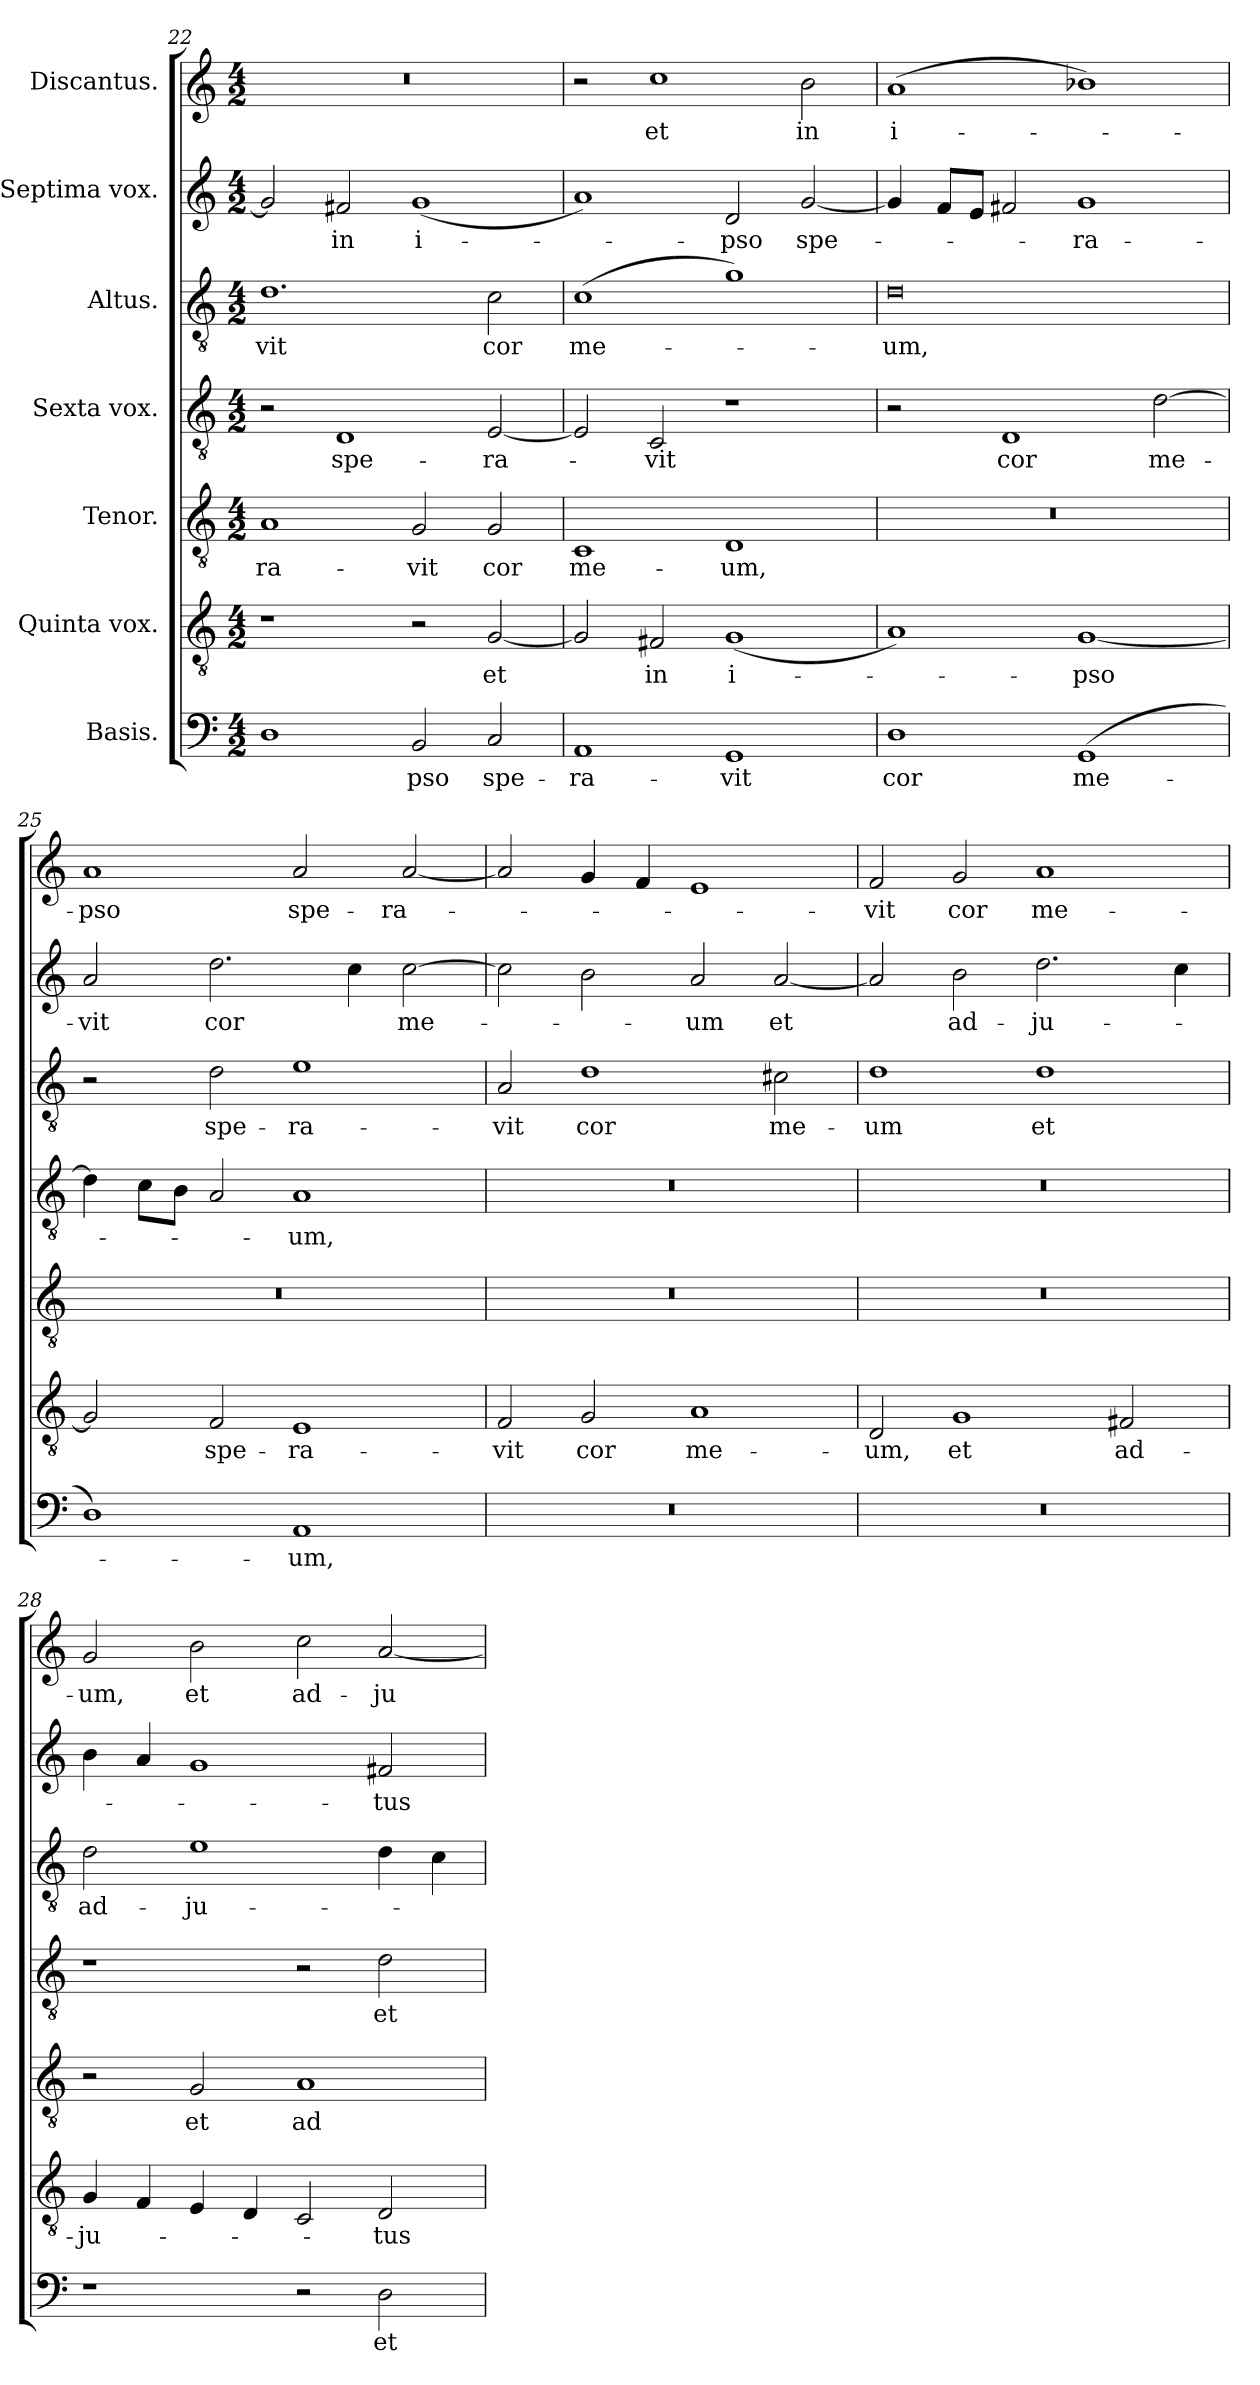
**kern	**text	**kern	**text	**kern	**text	**kern	**text	**kern	**text	**kern	**text	**kern	**text
*part7	*part7	*part6	*part6	*part5	*part5	*part4	*part4	*part3	*part3	*part2	*part2	*part1	*part1
*staff7	*staff7	*staff6	*staff6	*staff5	*staff5	*staff4	*staff4	*staff3	*staff3	*staff2	*staff2	*staff1	*staff1
*I"Basis.	*	*I"Quinta vox.	*	*I"Tenor.	*	*I"Sexta vox.	*	*I"Altus.	*	*I"Septima vox.	*	*I"Discantus.	*
*clefF4	*	*clefGv2	*	*clefGv2	*	*clefGv2	*	*clefGv2	*	*clefG2	*	*clefG2	*
*k[]	*	*k[]	*	*k[]	*	*k[]	*	*k[]	*	*k[]	*	*k[]	*
*M4/2	*	*M4/2	*	*M4/2	*	*M4/2	*	*M4/2	*	*M4/2	*	*M4/2	*
=22	=22	=22	=22	=22	=22	=22	=22	=22	=22	=22	=22	=22	=22
!	!	!	!	!	!LO:LY:b	!	!	!	!LO:LY:b	!	!	!	!
1D	.	1r	.	1A	-ra-	2r	.	1.d	-vit	2g/]	.	0r	.
!	!	!	!	!	!	!	!LO:LY:b	!	!	!	!LO:LY:b	!	!
.	.	.	.	.	.	1D	spe-	.	.	2f#X/	in	.	.
!	!LO:LY:b	!	!	!	!LO:LY:b	!	!	!	!	!	!LO:LY:b	!	!
2BB/	-pso	2r	.	2G/	-vit	.	.	.	.	(>1g	i-	.	.
!	!LO:LY:b	!	!LO:LY:b	!	!LO:LY:b	!	!LO:LY:b	!	!LO:LY:b	!	!	!	!
2C/	spe-	[2G/	et	2G/	cor	[2E/	-ra-	2c\	cor	.	.	.	.
=23	=23	=23	=23	=23	=23	=23	=23	=23	=23	=23	=23	=23	=23
!	!LO:LY:b	!	!	!	!LO:LY:b	!	!	!	!LO:LY:b	!	!	!	!
1AA	-ra-	2G/]	.	1C	me-	2E/]	.	(1c	me-	1a)	.	2r	.
!	!	!	!LO:LY:b	!	!	!	!LO:LY:b	!	!	!	!	!	!LO:LY:b
.	.	2F#X/	in	.	.	2C/	-vit	.	.	.	.	1cc	et
!	!LO:LY:b	!	!LO:LY:b	!	!LO:LY:b	!	!	!	!	!	!LO:LY:b	!	!
1GG	-vit	(>1G	i-	1D	-um,	1r	.	1g)	.	2d/	-pso	.	.
!	!	!	!	!	!	!	!	!	!	!	!LO:LY:b	!	!LO:LY:b
.	.	.	.	.	.	.	.	.	.	[2g/	spe-	2b\	in
!!LO:PB:g=z
=24	=24	=24	=24	=24	=24	=24	=24	=24	=24	=24	=24	=24	=24
!	!LO:LY:b	!	!	!	!	!	!	!	!LO:LY:b	!	!	!	!LO:LY:b
1D	cor	1A)	.	0r	.	2r	.	0d	-um,	4g/]	.	(1a	i-
.	.	.	.	.	.	.	.	.	.	8f/L	.	.	.
.	.	.	.	.	.	.	.	.	.	8e/J	.	.	.
!	!	!	!	!	!	!	!LO:LY:b	!	!	!	!	!	!
.	.	.	.	.	.	1D	cor	.	.	2f#X/	.	.	.
!	!LO:LY:b	!	!LO:LY:b	!	!	!	!	!	!	!	!LO:LY:b	!	!
(1GG	me-	[1G	-pso	.	.	.	.	.	.	1g	-ra-	1b-X)	.
!	!	!	!	!	!	!	!LO:LY:b	!	!	!	!	!	!
.	.	.	.	.	.	[2d\	me-	.	.	.	.	.	.
=25	=25	=25	=25	=25	=25	=25	=25	=25	=25	=25	=25	=25	=25
!	!	!	!	!	!	!	!	!	!	!	!LO:LY:b	!	!LO:LY:b
1D)	.	2G/]	.	0r	.	4d\]	.	2r	.	2a/	-vit	1a	-pso
.	.	.	.	.	.	8c\L	.	.	.	.	.	.	.
.	.	.	.	.	.	8B\J	.	.	.	.	.	.	.
!	!	!	!LO:LY:b	!	!	!	!	!	!LO:LY:b	!	!LO:LY:b	!	!
.	.	2F/	spe-	.	.	2A/	.	2d\	spe-	2.dd\	cor	.	.
!	!LO:LY:b	!	!LO:LY:b	!	!	!	!LO:LY:b	!	!LO:LY:b	!	!	!	!LO:LY:b
1AA	-um,	1E	-ra-	.	.	1A	-um,	1e	-ra-	.	.	2a/	spe-
.	.	.	.	.	.	.	.	.	.	4cc\	.	.	.
!	!	!	!	!	!	!	!	!	!	!	!LO:LY:b	!	!LO:LY:b
.	.	.	.	.	.	.	.	.	.	[2cc\	me-	[2a/	-ra-
=26	=26	=26	=26	=26	=26	=26	=26	=26	=26	=26	=26	=26	=26
!	!	!	!LO:LY:b	!	!	!	!	!	!LO:LY:b	!	!	!	!
0r	.	2F/	-vit	0r	.	0r	.	2A/	-vit	2cc\]	.	2a/]	.
!	!	!	!LO:LY:b	!	!	!	!	!	!LO:LY:b	!	!	!	!
.	.	2G/	cor	.	.	.	.	1d	cor	2b\	.	4g/	.
.	.	.	.	.	.	.	.	.	.	.	.	4f/	.
!	!	!	!LO:LY:b	!	!	!	!	!	!	!	!LO:LY:b	!	!
.	.	1A	me-	.	.	.	.	.	.	2a/	-um	1e	.
!	!	!	!	!	!	!	!	!	!LO:LY:b	!	!LO:LY:b	!	!
.	.	.	.	.	.	.	.	2c#X\	me-	[2a/	et	.	.
=27	=27	=27	=27	=27	=27	=27	=27	=27	=27	=27	=27	=27	=27
!	!	!	!LO:LY:b	!	!	!	!	!	!LO:LY:b	!	!	!	!LO:LY:b
0r	.	2D/	-um,	0r	.	0r	.	1d	-um	2a/]	.	2f/	-vit
!	!	!	!LO:LY:b	!	!	!	!	!	!	!	!LO:LY:b	!	!LO:LY:b
.	.	1G	et	.	.	.	.	.	.	2b\	ad-	2g/	cor
!	!	!	!	!	!	!	!	!	!LO:LY:b	!	!LO:LY:b	!	!LO:LY:b
.	.	.	.	.	.	.	.	1d	et	2.dd\	-ju-	1a	me-
!	!	!	!LO:LY:b	!	!	!	!	!	!	!	!	!	!
.	.	2F#X/	ad-	.	.	.	.	.	.	.	.	.	.
.	.	.	.	.	.	.	.	.	.	4cc\	.	.	.
=28	=28	=28	=28	=28	=28	=28	=28	=28	=28	=28	=28	=28	=28
!	!	!	!LO:LY:b	!	!	!	!	!	!LO:LY:b	!	!	!	!LO:LY:b
1r	.	4G/	-ju-	2r	.	1r	.	2d\	ad-	4b\	.	2g/	-um,
.	.	4F/	.	.	.	.	.	.	.	4a/	.	.	.
!	!	!	!	!	!LO:LY:b	!	!	!	!LO:LY:b	!	!	!	!LO:LY:b
.	.	4E/	.	2G/	et	.	.	1e	-ju-	1g	.	2b\	et
.	.	4D/	.	.	.	.	.	.	.	.	.	.	.
!	!	!	!	!	!LO:LY:b	!	!	!	!	!	!	!	!LO:LY:b
2r	.	2C/	.	1A	ad-	2r	.	.	.	.	.	2cc\	ad-
!	!LO:LY:b	!	!LO:LY:b	!	!	!	!LO:LY:b	!	!	!	!LO:LY:b	!	!LO:LY:b
2D\	et	2D/	-tus	.	.	2d\	et	4d\	.	2f#X/	-tus	[2a/	-ju-
.	.	.	.	.	.	.	.	4c\	.	.	.	.	.
=	=	=	=	=	=	=	=	=	=	=	=	=	=
*-	*-	*-	*-	*-	*-	*-	*-	*-	*-	*-	*-	*-	*-
